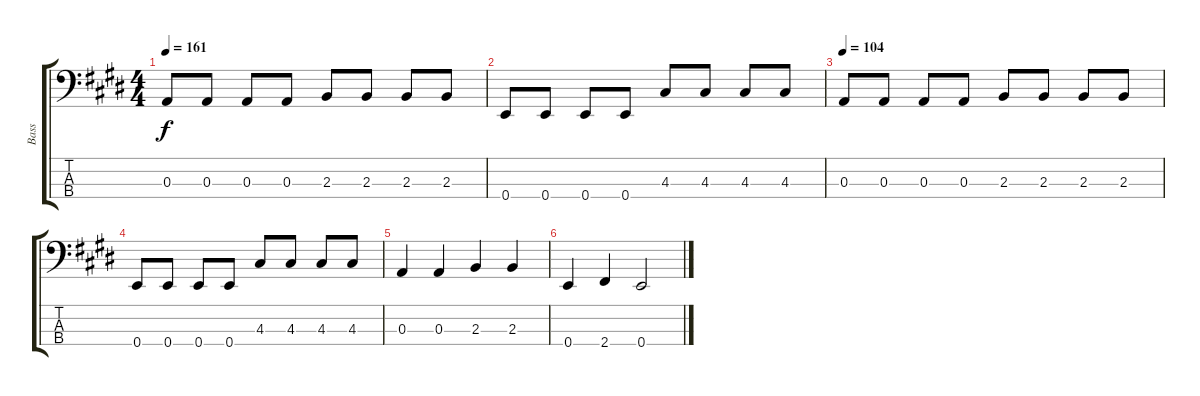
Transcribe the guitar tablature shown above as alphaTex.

\track ("Bass" "Bass") {instrument electricbassfinger}
\staff {score tabs}
\tuning (G2 D2 A1 E1) {hide}
\ts (4 4)
\tempo 161
\clef f4
\ks e
0.3.8{dy f} 0.3.8 0.3.8 0.3.8 2.3.8 2.3.8 2.3.8 2.3.8 |
0.4.8 0.4.8 0.4.8 0.4.8 4.3.8 4.3.8 4.3.8 4.3.8 |
\tempo 104
0.3.8 0.3.8 0.3.8 0.3.8 2.3.8 2.3.8 2.3.8 2.3.8 |
0.4.8 0.4.8 0.4.8 0.4.8 4.3.8 4.3.8 4.3.8 4.3.8 |
0.3.4 0.3.4 2.3.4 2.3.4 |
0.4.4 2.4.4 0.4.2
